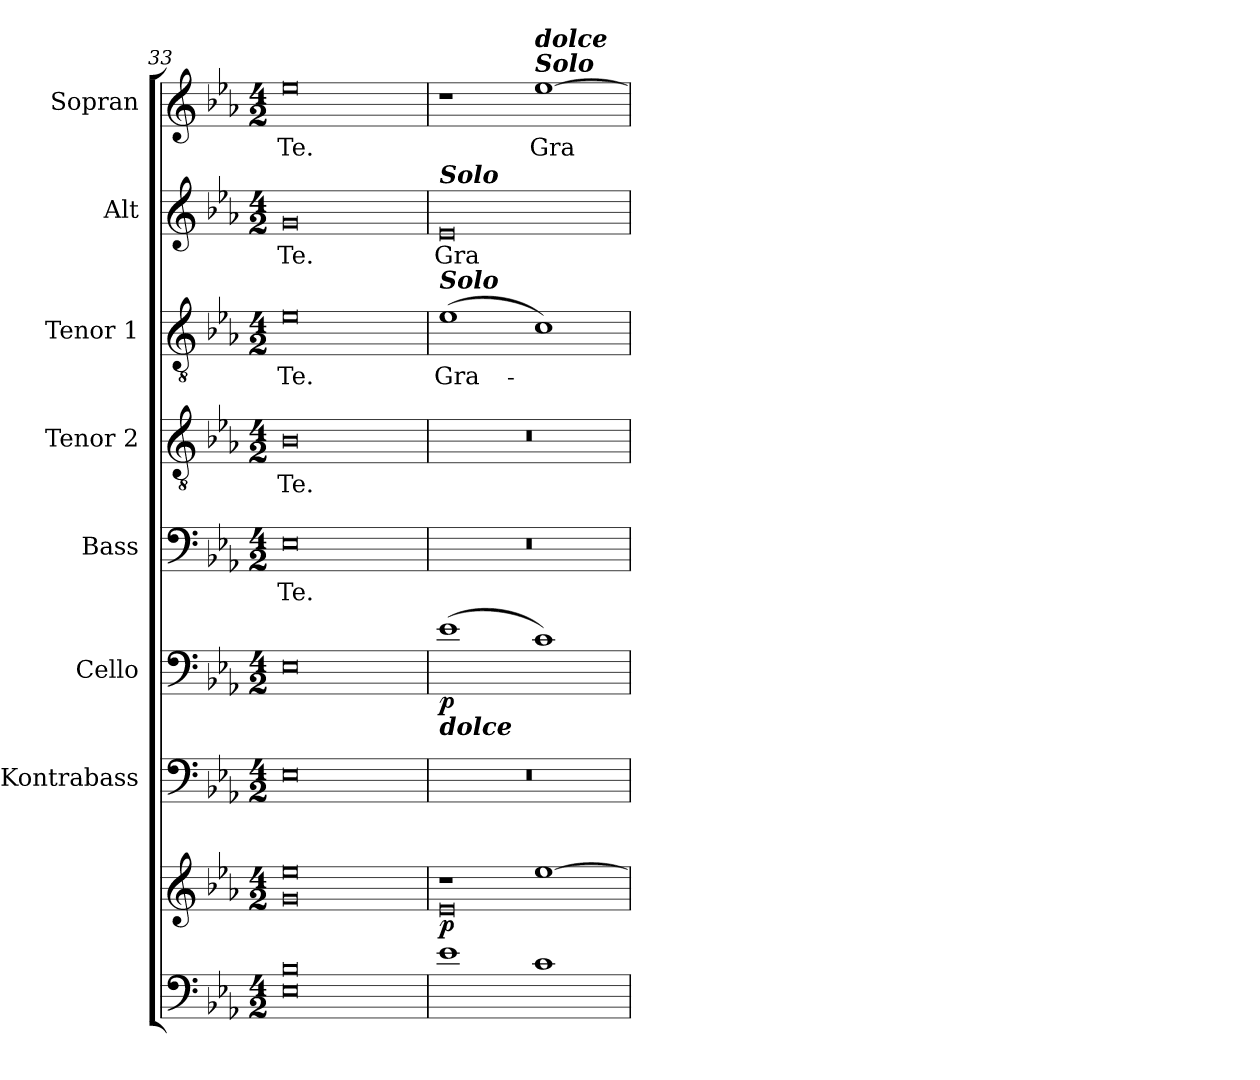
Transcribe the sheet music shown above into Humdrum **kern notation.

**kern	**kern	**dynam	**kern	**kern	**dynam	**kern	**text	**kern	**text	**kern	**text	**kern	**text	**kern	**text
*part8	*part8	*part8	*part7	*part6	*part6	*part5	*part5	*part4	*part4	*part3	*part3	*part2	*part2	*part1	*part1
*staff9	*staff8	*staff8/9	*staff7	*staff6	*staff6	*staff5	*staff5	*staff4	*staff4	*staff3	*staff3	*staff2	*staff2	*staff1	*staff1
*	*	*	*I"Kontrabass	*I"Cello	*	*I"Bass	*	*I"Tenor 2	*	*I"Tenor 1	*	*I"Alt	*	*I"Sopran	*
*	*	*	*I'Kb.	*	*	*I'B.	*	*I'T. 2	*	*I'T. 1	*	*I'A.	*	*I'S.	*
*clefF4	*clefG2	*	*clefF4	*clefF4	*	*clefF4	*	*clefGv2	*	*clefGv2	*	*clefG2	*	*clefG2	*
*	*	*	*ITrd7c12	*	*	*	*	*	*	*	*	*	*	*	*
*k[b-e-a-]	*k[b-e-a-]	*	*k[b-e-a-]	*k[b-e-a-]	*	*k[b-e-a-]	*	*k[b-e-a-]	*	*k[b-e-a-]	*	*k[b-e-a-]	*	*k[b-e-a-]	*
*E-:	*E-:	*	*E-:	*E-:	*	*E-:	*	*E-:	*	*E-:	*	*E-:	*	*E-:	*
*M4/2	*M4/2	*	*M4/2	*M4/2	*	*M4/2	*	*M4/2	*	*M4/2	*	*M4/2	*	*M4/2	*
=33	=33	=33	=33	=33	=33	=33	=33	=33	=33	=33	=33	=33	=33	=33	=33
*^	*^	*	*	*	*	*	*	*	*	*	*	*	*	*	*
!	!	!	!	!	!	!	!	!	!LO:LY:b	!	!LO:LY:b	!	!LO:LY:b	!	!LO:LY:b	!	!LO:LY:b
0B-	0E-	0ee-	0g	.	0EE-	0E-	.	0E-	Te.	0B-	Te.	0e-	Te.	0g	Te.	0ee-	Te.
=34	=34	=34	=34	=34	=34	=34	=34	=34	=34	=34	=34	=34	=34	=34	=34	=34	=34
!	!	!	!	!	!	!	!	!	!	!	!	!	!	!LO:TX:a:Bi:t=Solo	!	!	!
!	!	!	!	!	!	!	!	!	!	!	!	!LO:TX:a:Bi:t=Solo	!	!	!	!	!
!	!	!	!	!	!	!LO:TX:b:Bi:t=dolce	!	!	!	!	!	!	!	!	!	!	!
!	!	!	!	!LO:DY:b	!	!	!LO:DY:b	!	!	!	!	!	!LO:LY:b	!	!LO:LY:b	!	!
*v	*v	*	*	*	*	*	*	*	*	*	*	*	*	*	*	*	*
1e-	1r	0e-	p	0r	(>1e-	p	0r	.	0r	.	(>1e-	Gra-	0e-	Gra-	1r	.
!	!	!	!	!	!	!	!	!	!	!	!	!	!	!	!LO:TX:a:Bi:t=Solo	!
!	!	!	!	!	!	!	!	!	!	!	!	!	!	!	!LO:TX:a:Bi:t=dolce	!
!	!	!	!	!	!	!	!	!	!	!	!	!	!	!	!	!LO:LY:b
1c	[>1ee-	.	.	.	1c)	.	.	.	.	.	1c)	.	.	.	[1ee-	Gra-
*	*v	*v	*	*	*	*	*	*	*	*	*	*	*	*	*	*
=	=	=	=	=	=	=	=	=	=	=	=	=	=	=	=
*-	*-	*-	*-	*-	*-	*-	*-	*-	*-	*-	*-	*-	*-	*-	*-
